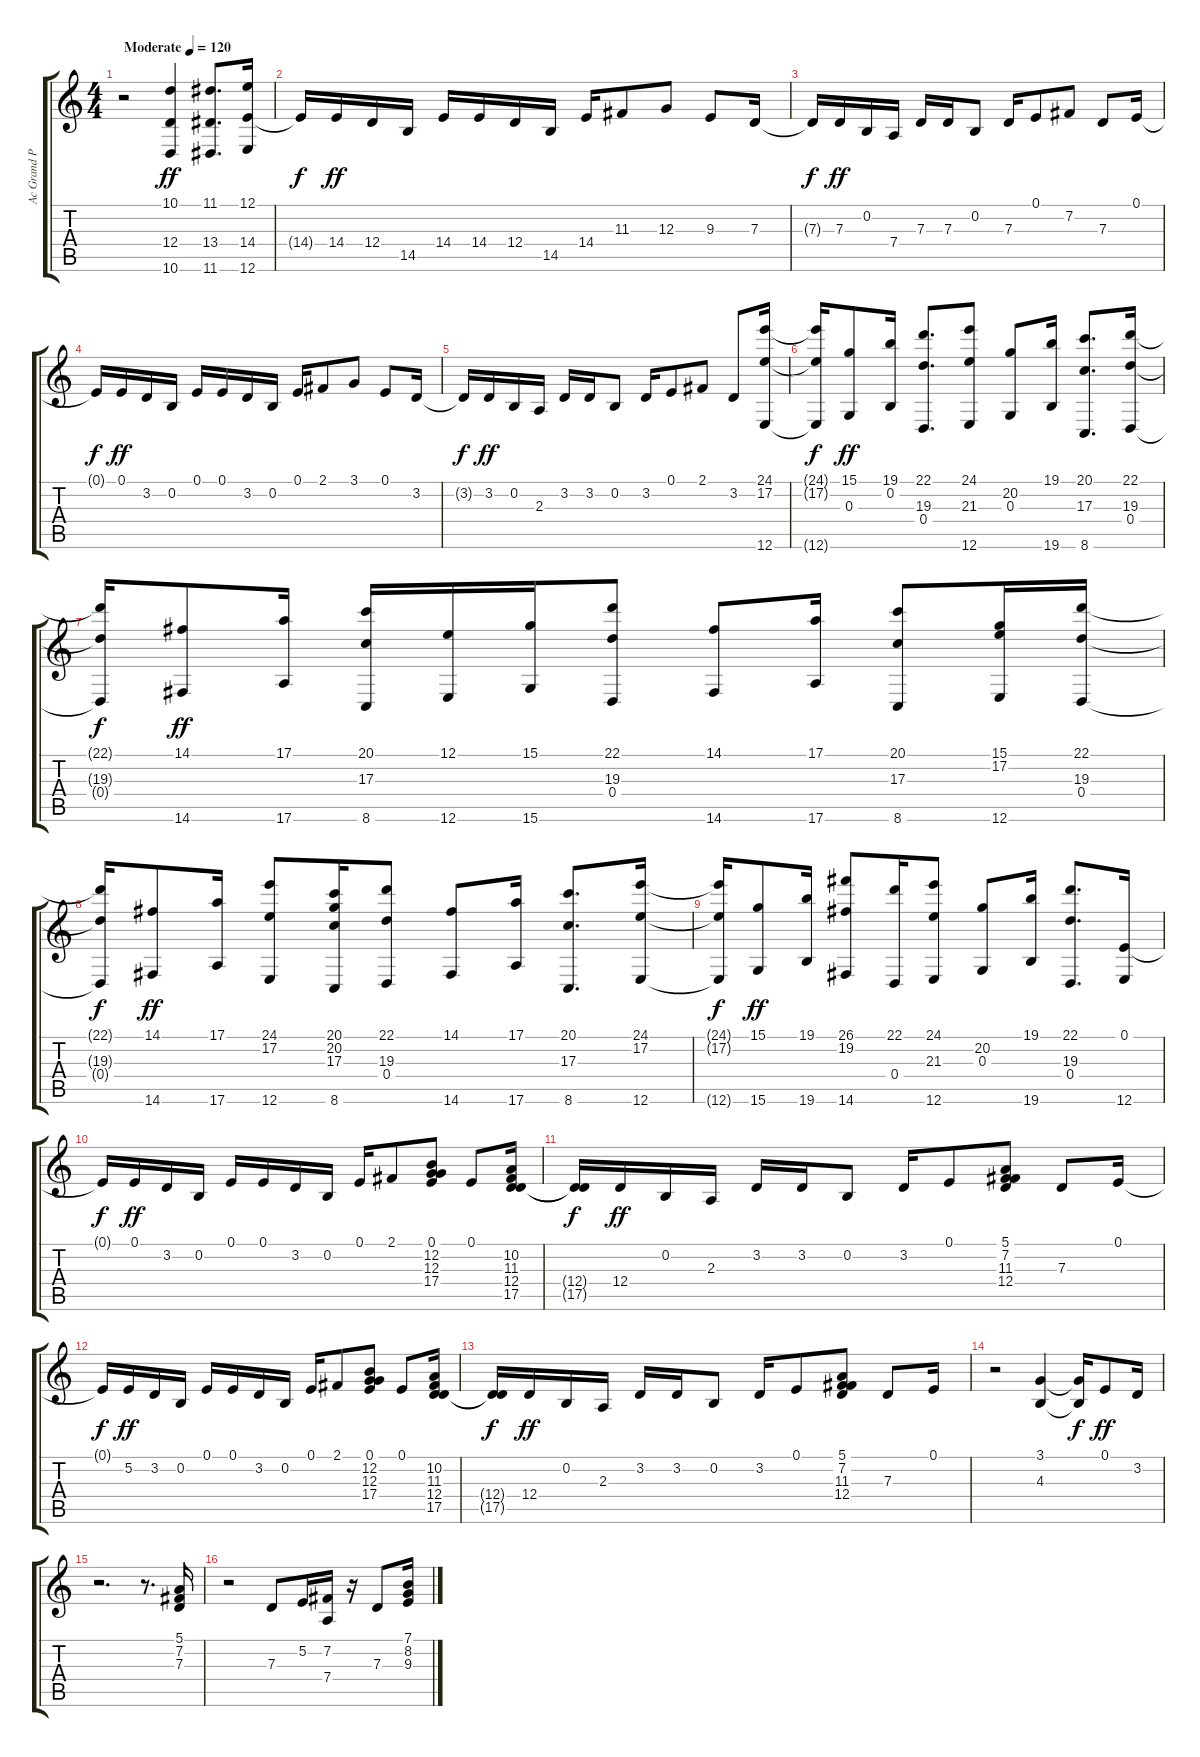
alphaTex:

\track ("Ac Grand Piano" "Ac Grand P") {instrument acousticgrandpiano}
\staff {score tabs}
\tuning (E4 B3 G3 D3 A2 E2) {hide}
\ts (4 4)
\tempo (120 "Moderate")
\clef g2
\ks c
r.2{dy ff instrument acousticgrandpiano} (10.1 12.4 10.6).4 (11.1 13.4 11.6).8{d} (12.1 14.4 12.6).16 |
14.4{t}.16{dy f} 14.4.16{dy ff} 12.4.16 14.5.16 14.4.16 14.4.16 12.4.16 14.5.16 14.4.16 11.3.8 12.3.8 9.3.8 7.3.16 |
7.3{t}.16{dy f} 7.3.16{dy ff} 0.2.16 7.4.16 7.3.16 7.3.16 0.2.8 7.3.16 0.1.8 7.2.8 7.3.8 0.1.16 |
0.1{t}.16{dy f} 0.1.16{dy ff} 3.2.16 0.2.16 0.1.16 0.1.16 3.2.16 0.2.16 0.1.16 2.1.8 3.1.8 0.1.8 3.2.16 |
3.2{t}.16{dy f} 3.2.16{dy ff} 0.2.16 2.3.16 3.2.16 3.2.16 0.2.8 3.2.16 0.1.8 2.1.8 3.2.8 (24.1 17.2 12.6).16 |
(24.1{t} 17.2{t} 12.6{t}).16{dy f} (15.1 0.3).8{dy ff} (19.1 0.2).16 (22.1 19.3 0.4).8{d} (24.1 21.3 12.6).8 (20.2 0.3).8 (19.1 19.6).16 (20.1 17.3 8.6).8{d} (22.1 19.3 0.4).16 |
(22.1{t} 19.3{t} 0.4{t}).16{dy f} (14.1 14.6).8{dy ff} (17.1 17.6).16 (20.1 17.3 8.6).16 (12.1 12.6).16 (15.1 15.6).16 (22.1 19.3 0.4).8 (14.1 14.6).8 (17.1 17.6).16 (20.1 17.3 8.6).8 (15.1 17.2 12.6).16 (22.1 19.3 0.4).16 |
(22.1{t} 19.3{t} 0.4{t}).16{dy f} (14.1 14.6).8{dy ff} (17.1 17.6).16 (24.1 17.2 12.6).8 (20.1 20.2 17.3 8.6).16 (22.1 19.3 0.4).8 (14.1 14.6).8 (17.1 17.6).16 (20.1 17.3 8.6).8{d} (24.1 17.2 12.6).16 |
(24.1{t} 17.2{t} 12.6{t}).16{dy f} (15.1 15.6).8{dy ff} (19.1 19.6).16 (26.1 19.2 14.6).8 (22.1 0.4).16 (24.1 21.3 12.6).8 (20.2 0.3).8 (19.1 19.6).16 (22.1 19.3 0.4).8{d} (0.1 12.6).16 |
0.1{t}.16{dy f} 0.1.16{dy ff} 3.2.16 0.2.16 0.1.16 0.1.16 3.2.16 0.2.16 0.1.16 2.1.8 (0.1 12.2 12.3 17.4).8 0.1.8 (10.2 11.3 12.4 17.5).16 |
(12.4{t} 17.5{t}).16{dy f} 12.4.16{dy ff} 0.2.16 2.3.16 3.2.16 3.2.16 0.2.8 3.2.16 0.1.8 (5.1 7.2 11.3 12.4).8 7.3.8 0.1.16 |
0.1{t}.16{dy f} 5.2.16{dy ff} 3.2.16 0.2.16 0.1.16 0.1.16 3.2.16 0.2.16 0.1.16 2.1.8 (0.1 12.2 12.3 17.4).8 0.1.8 (10.2 11.3 12.4 17.5).16 |
(12.4{t} 17.5{t}).16{dy f} 12.4.16{dy ff} 0.2.16 2.3.16 3.2.16 3.2.16 0.2.8 3.2.16 0.1.8 (5.1 7.2 11.3 12.4).8 7.3.8 0.1.16 |
r.2 (3.1 4.3).4 (3.1{t} 4.3{t}).16{dy f} 0.1.8{dy ff} 3.2.16 |
r.2{d} r.8{d} (5.1 7.2 7.3).16 |
r.2 7.3.8 5.2.16 (7.2 7.4).16 r.16 7.3.8 (7.1 8.2 9.3).16
